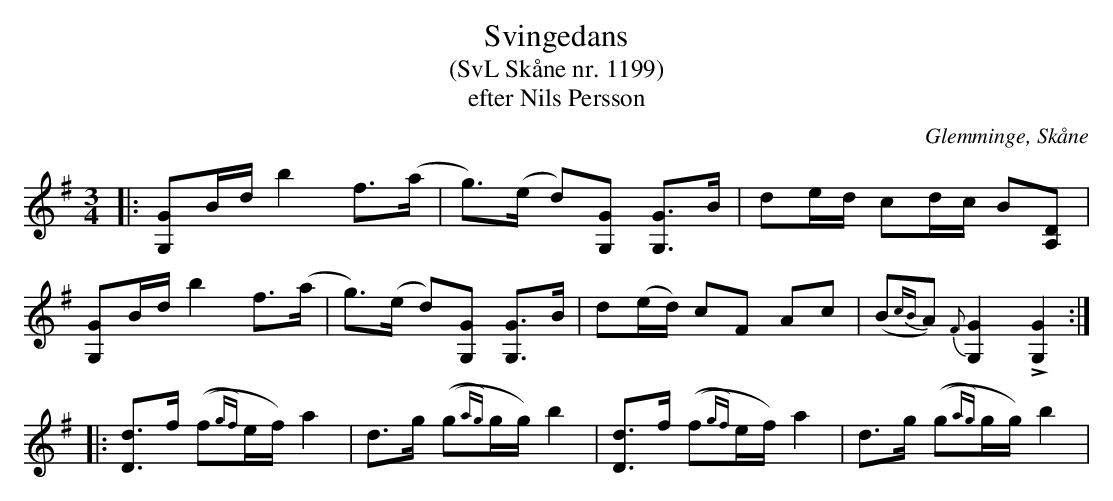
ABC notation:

X:1
T:Svingedans
T:(SvL Skåne nr. 1199)
T:efter Nils Persson
O:Glemminge, Skåne
M:3/4
L:1/8
Q:1/4=108
K:G
|: [GG,]B/d/ b2 f>(a | g)>(e d)[GG,] [GG,]>B | de/d/ cd/c/ B[DA,] |
[GG,]B/d/ b2 f>(a | g)>(e d)[GG,] [GG,]>B | d(e/d/) cF Ac | (B{cB}A) {F}[G2G,2] L[G2G,2] :|
|: [dD]>f ((f{gf})e/f/) a2 | d>g ((g{ag})g/g/) b2 | [dD]>f ((f{gf})e/f/) a2 | d>g ((g{ag})g/g/) b2 |
:|
